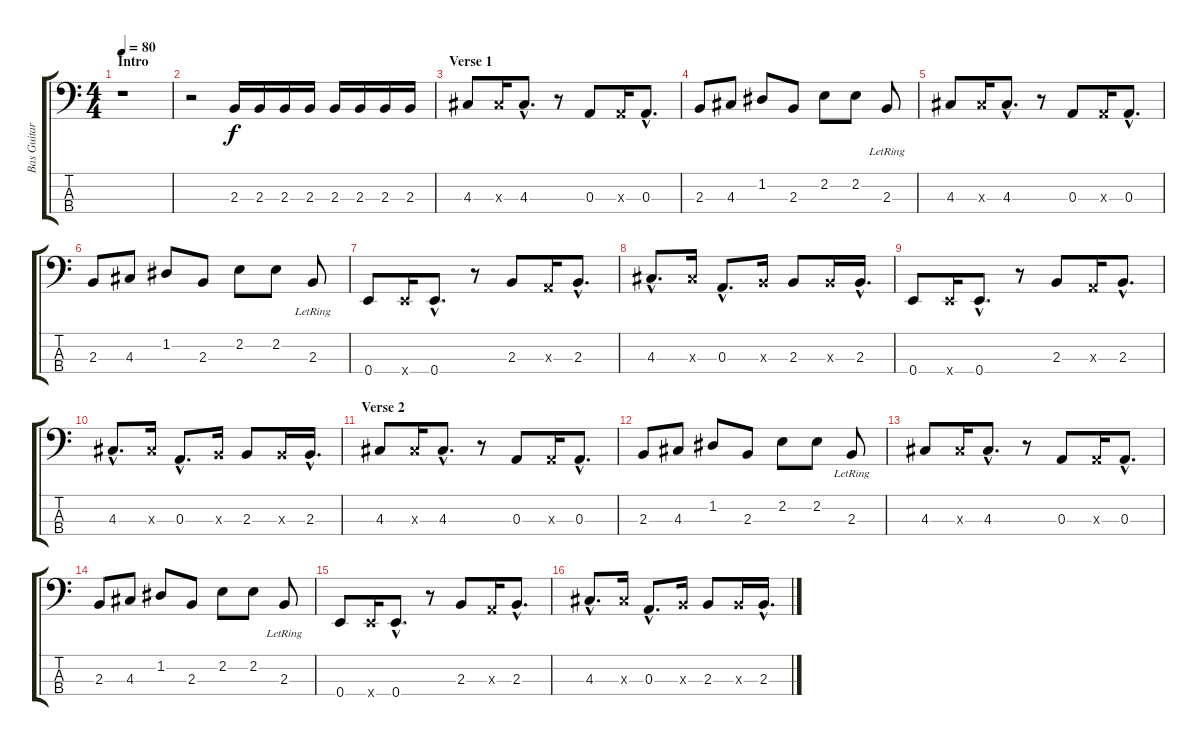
\track ("Bas Guitar" "Bas Guitar") {instrument electricbassfinger}
\staff {score tabs}
\tuning (G2 D2 A1 E1) {hide}
\ts (4 4)
\section ("" "Intro")
\tempo 80
\clef f4
\ks c
r.1{dy f volume 16 instrument electricbassfinger} |
r.2 2.3.16 2.3.16 2.3.16 2.3.16 2.3.16 2.3.16 2.3.16 2.3.16 |
\section ("" "Verse 1")
4.3.8 4.3{x}.16 4.3{hac}.8{d} r.8 0.3.8 0.3{x}.16 0.3{hac}.8{d} |
2.3.8 4.3.8 1.2.8 2.3.8 2.2.8 2.2.8 2.3{lr}.8 |
4.3.8 4.3{x}.16 4.3{hac}.8{d} r.8 0.3.8 0.3{x}.16 0.3{hac}.8{d} |
2.3.8 4.3.8 1.2.8 2.3.8 2.2.8 2.2.8 2.3{lr}.8 |
0.4.8 0.4{x}.16 0.4{hac}.8{d} r.8 2.3.8 0.3{x}.16 2.3{hac}.8{d} |
4.3{hac}.8{d} 4.3{x}.16 0.3{hac}.8{d} 2.3{x}.16 2.3.8 2.3{x}.16 2.3{hac}.16{d} |
0.4.8 0.4{x}.16 0.4{hac}.8{d} r.8 2.3.8 0.3{x}.16 2.3{hac}.8{d} |
4.3{hac}.8{d} 4.3{x}.16 0.3{hac}.8{d} 2.3{x}.16 2.3.8 2.3{x}.16 2.3{hac}.16{d} |
\section ("" "Verse 2")
4.3.8 4.3{x}.16 4.3{hac}.8{d} r.8 0.3.8 0.3{x}.16 0.3{hac}.8{d} |
2.3.8 4.3.8 1.2.8 2.3.8 2.2.8 2.2.8 2.3{lr}.8 |
4.3.8 4.3{x}.16 4.3{hac}.8{d} r.8 0.3.8 0.3{x}.16 0.3{hac}.8{d} |
2.3.8 4.3.8 1.2.8 2.3.8 2.2.8 2.2.8 2.3{lr}.8 |
0.4.8 0.4{x}.16 0.4{hac}.8{d} r.8 2.3.8 0.3{x}.16 2.3{hac}.8{d} |
4.3{hac}.8{d} 4.3{x}.16 0.3{hac}.8{d} 2.3{x}.16 2.3.8 2.3{x}.16 2.3{hac}.16{d}
